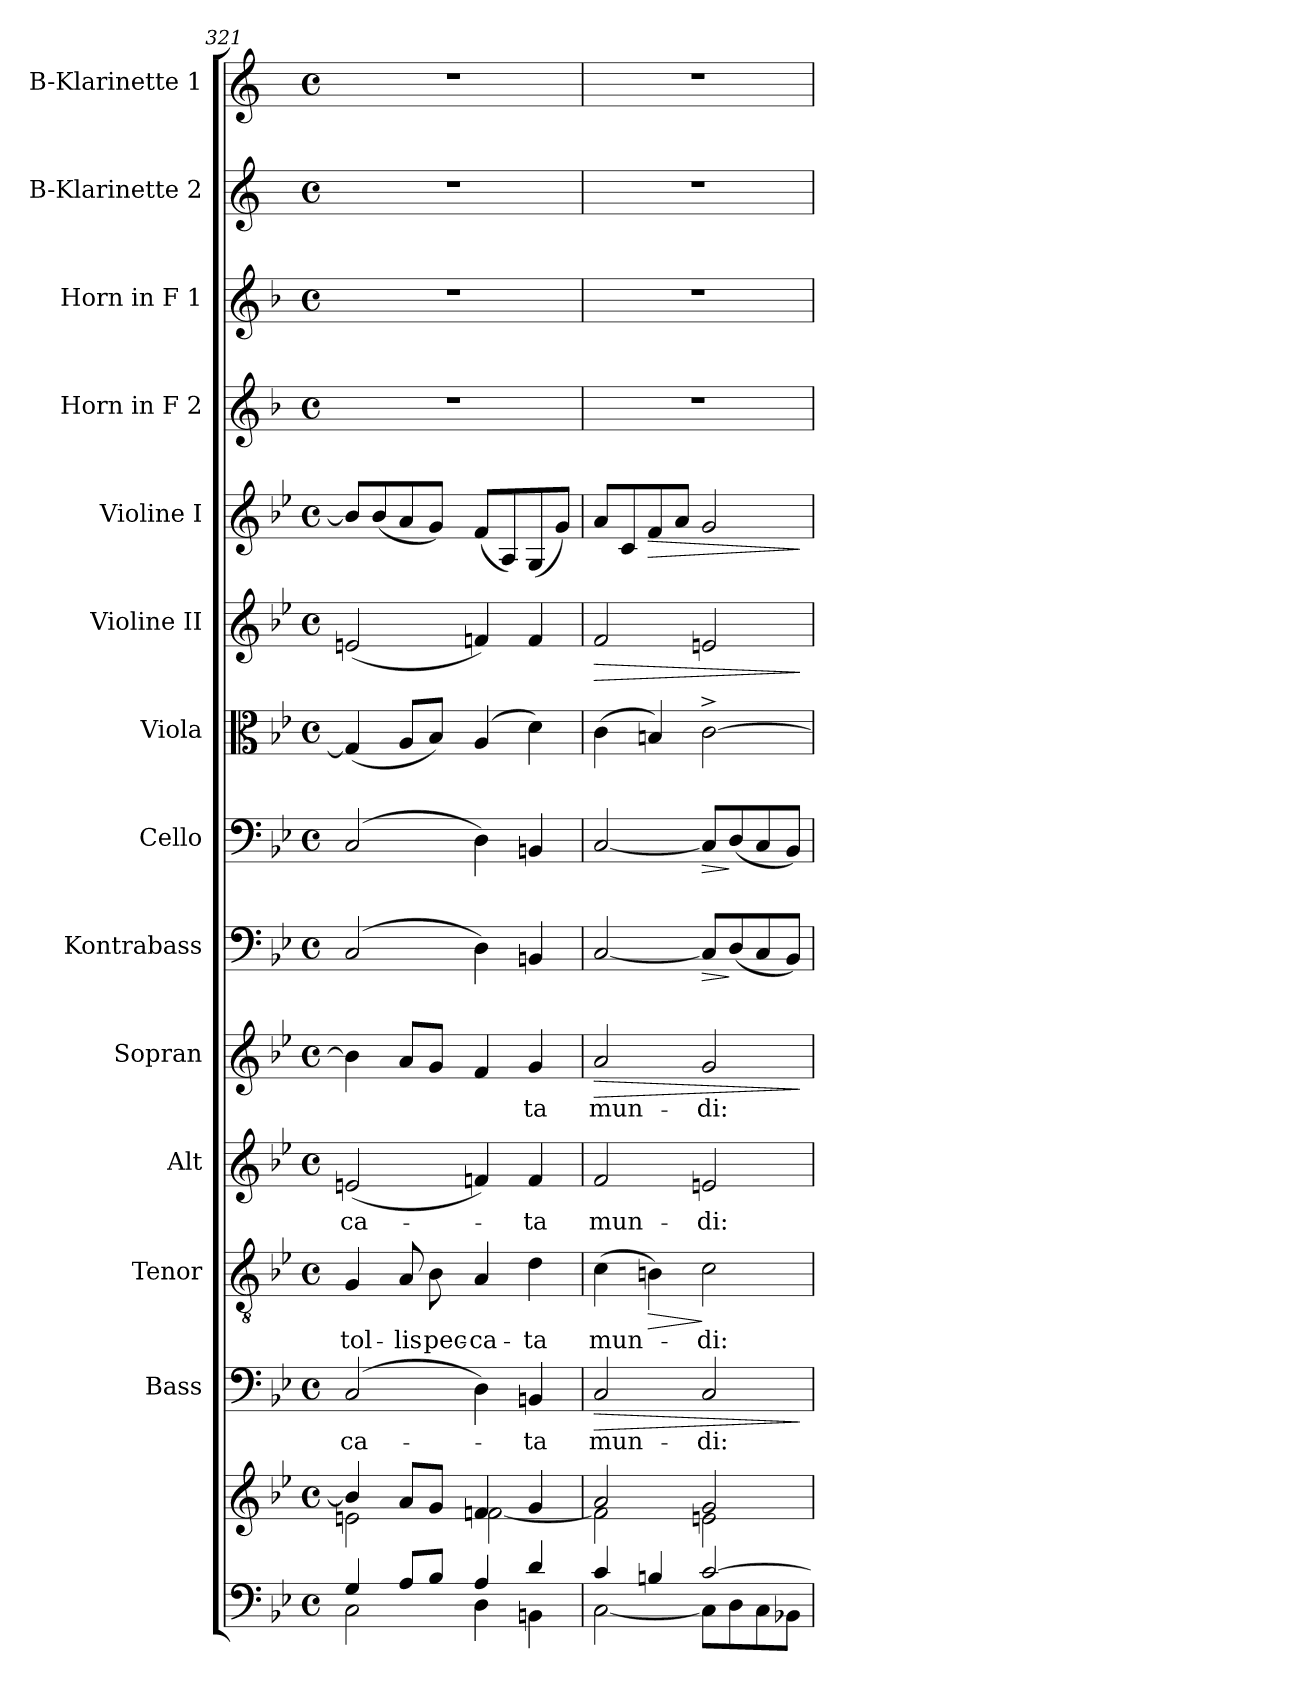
**kern	**kern	**kern	**text	**dynam	**kern	**text	**dynam	**kern	**text	**kern	**text	**dynam	**kern	**dynam	**kern	**dynam	**kern	**kern	**dynam	**kern	**dynam	**kern	**kern	**kern	**kern
*part14	*part14	*part13	*part13	*part13	*part12	*part12	*part12	*part11	*part11	*part10	*part10	*part10	*part9	*part9	*part8	*part8	*part7	*part6	*part6	*part5	*part5	*part4	*part3	*part2	*part1
*staff15	*staff14	*staff13	*staff13	*staff13	*staff12	*staff12	*staff12	*staff11	*staff11	*staff10	*staff10	*staff10	*staff9	*staff9	*staff8	*staff8	*staff7	*staff6	*staff6	*staff5	*staff5	*staff4	*staff3	*staff2	*staff1
*	*	*I"Bass	*	*	*I"Tenor	*	*	*I"Alt	*	*I"Sopran	*	*	*I"Kontrabass	*	*I"Cello	*	*I"Viola	*I"Violine II	*	*I"Violine I	*	*I"Horn in F 2	*I"Horn in F 1	*I"B-Klarinette 2	*I"B-Klarinette 1
*	*	*I'B.	*	*	*I'T.	*	*	*I'A.	*	*I'S.	*	*	*I'Kb.	*	*	*	*I'Vla.	*I'Vl. II	*	*I'Vl. I	*	*	*	*I'B Kl. 2	*I'B Kl. 1
*clefF4	*clefG2	*clefF4	*	*	*clefGv2	*	*	*clefG2	*	*clefG2	*	*	*clefF4	*	*clefF4	*	*clefC3	*clefG2	*	*clefG2	*	*clefG2	*clefG2	*clefG2	*clefG2
*	*	*	*	*	*	*	*	*	*	*	*	*	*ITrd7c12	*	*	*	*	*	*	*	*	*ITrd4c7	*ITrd4c7	*ITrd1c2	*ITrd1c2
*k[b-e-]	*k[b-e-]	*k[b-e-]	*	*	*k[b-e-]	*	*	*k[b-e-]	*	*k[b-e-]	*	*	*k[b-e-]	*	*k[b-e-]	*	*k[b-e-]	*k[b-e-]	*	*k[b-e-]	*	*k[b-e-]	*k[b-e-]	*k[b-e-]	*k[b-e-]
*B-:	*B-:	*B-:	*	*	*B-:	*	*	*B-:	*	*B-:	*	*	*B-:	*	*B-:	*	*B-:	*B-:	*	*B-:	*	*B-:	*B-:	*B-:	*B-:
*M4/4	*M4/4	*M4/4	*	*	*M4/4	*	*	*M4/4	*	*M4/4	*	*	*M4/4	*	*M4/4	*	*M4/4	*M4/4	*	*M4/4	*	*M4/4	*M4/4	*M4/4	*M4/4
*met(c)	*met(c)	*met(c)	*	*	*met(c)	*	*	*met(c)	*	*met(c)	*	*	*met(c)	*	*met(c)	*	*met(c)	*met(c)	*	*met(c)	*	*met(c)	*met(c)	*met(c)	*met(c)
=321	=321	=321	=321	=321	=321	=321	=321	=321	=321	=321	=321	=321	=321	=321	=321	=321	=321	=321	=321	=321	=321	=321	=321	=321	=321
*^	*^	*	*	*	*	*	*	*	*	*	*	*	*	*	*	*	*	*	*	*	*	*	*	*	*
!	!	!	!	!	!LO:LY:b	!	!	!LO:LY:b	!	!	!LO:LY:b	!	!	!	!	!	!	!	!	!	!	!	!	!	!	!	!
4G/	2C\	4b-/]	2en\	(2C/	-ca-	.	4G/	tol-	.	(<2en/	-ca-	4b-\]	.	.	(2CC/	.	(2C/	.	(<4G/]	(<2en/	.	8b-/L]	.	1r	1r	1r	1r
.	.	.	.	.	.	.	.	.	.	.	.	.	.	.	.	.	.	.	.	.	.	(<8b-/	.	.	.	.	.
!	!	!	!	!	!	!	!	!LO:LY:b	!	!	!	!	!	!	!	!	!	!	!	!	!	!	!	!	!	!	!
8A/L	.	8a/L	.	.	.	.	8A/	-lis	.	.	.	8a/L	.	.	.	.	.	.	8A/L	.	.	8a/	.	.	.	.	.
!	!	!	!	!	!	!	!	!LO:LY:b	!	!	!	!	!	!	!	!	!	!	!	!	!	!	!	!	!	!	!
8B-/J	.	8g/J	.	.	.	.	8B-\	pec-	.	.	.	8g/J	.	.	.	.	.	.	8B-/J)	.	.	8g/J)	.	.	.	.	.
!	!	!	!	!	!	!	!	!LO:LY:b	!	!	!	!	!	!	!	!	!	!	!	!	!	!	!	!	!	!	!
4A/	4D\	4fn/	[<2f\	4D\)	.	.	4A/	-ca-	.	4fn/)	.	4f/	.	.	4DD\)	.	4D\)	.	(4A/	4fn/)	.	(<8f/L	.	.	.	.	.
.	.	.	.	.	.	.	.	.	.	.	.	.	.	.	.	.	.	.	.	.	.	8A/)	.	.	.	.	.
!	!	!	!	!	!LO:LY:b	!	!	!LO:LY:b	!	!	!LO:LY:b	!	!LO:LY:b	!	!	!	!	!	!	!	!	!	!	!	!	!	!
4d/	4BBn\	4g/	.	4BBn/	-ta	.	4d\	-ta	.	4f/	-ta	4g/	-ta	.	4BBBn/	.	4BBn/	.	4d\)	4f/	.	(<8G/	.	.	.	.	.
.	.	.	.	.	.	.	.	.	.	.	.	.	.	.	.	.	.	.	.	.	.	8g/J)	.	.	.	.	.
=322	=322	=322	=322	=322	=322	=322	=322	=322	=322	=322	=322	=322	=322	=322	=322	=322	=322	=322	=322	=322	=322	=322	=322	=322	=322	=322	=322
!	!	!	!	!	!LO:LY:b	!LO:HP:b	!	!LO:LY:b	!	!	!LO:LY:b	!	!LO:LY:b	!LO:HP:b	!	!	!	!	!	!	!LO:HP:b	!	!	!	!	!	!
4c/	[<2C\	2a/	2f\]	2C/	mun-	>	(>4c\	mun-	.	2f/	mun-	2a/	mun-	>	[2CC/	.	[2C/	.	(>4c\	2f/	>	8a/L	.	1r	1r	1r	1r
.	.	.	.	.	.	.	.	.	.	.	.	.	.	.	.	.	.	.	.	.	.	8c/	.	.	.	.	.
!	!	!	!	!	!	!	!	!	!LO:HP:b	!	!	!	!	!	!	!	!	!	!	!	!	!	!LO:HP:b	!	!	!	!
4Bn/	.	.	.	.	.	.	4Bn\)	.	>	.	.	.	.	.	.	.	.	.	4Bn/)	.	.	8f/	>	.	.	.	.
.	.	.	.	.	.	.	.	.	.	.	.	.	.	.	.	.	.	.	.	.	.	8a/J	.	.	.	.	.
!	!	!	!	!	!LO:LY:b	!	!	!LO:LY:b	!	!	!LO:LY:b	!	!LO:LY:b	!	!	!LO:HP:b	!	!LO:HP:b	!	!	!	!	!	!	!	!	!
[>2c/	8C\L]	2g/	2en\	2C/	-di:	.	2c\	-di:	]	2en/	-di:	2g/	-di:	.	8CC/L]	>	8C/L]	>	[2c^>\	2en/	.	2g/	.	.	.	.	.
.	8D\	.	.	.	.	.	.	.	.	.	.	.	.	.	(<8DD/	]	(<8D/	]	.	.	.	.	.	.	.	.	.
.	8C\	.	.	.	.	.	.	.	.	.	.	.	.	.	8CC/	.	8C/	.	.	.	.	.	.	.	.	.	.
.	8BB-X\J	.	.	.	.	.	.	.	.	.	.	.	.	.	8BBB-/J)	.	8BB-/J)	.	.	.	.	.	.	.	.	.	.
*v	*v	*	*	*	*	*	*	*	*	*	*	*	*	*	*	*	*	*	*	*	*	*	*	*	*	*	*
*	*v	*v	*	*	*	*	*	*	*	*	*	*	*	*	*	*	*	*	*	*	*	*	*	*	*	*
.	.	.	.	]	.	.	.	.	.	.	.	]	.	.	.	.	.	.	]	.	]	.	.	.	.
=	=	=	=	=	=	=	=	=	=	=	=	=	=	=	=	=	=	=	=	=	=	=	=	=	=
*-	*-	*-	*-	*-	*-	*-	*-	*-	*-	*-	*-	*-	*-	*-	*-	*-	*-	*-	*-	*-	*-	*-	*-	*-	*-
